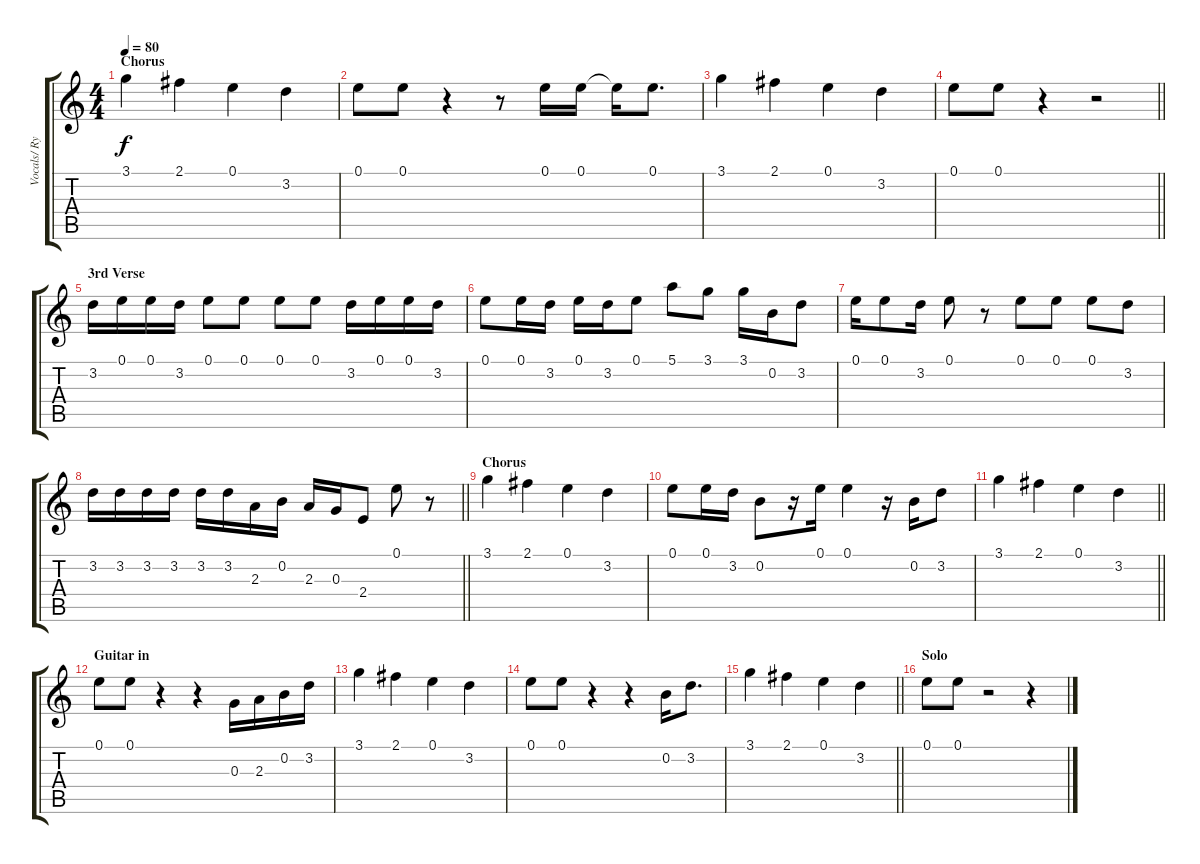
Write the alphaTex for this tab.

\track ("Vocals/ Rythm" "Vocals/ Ry") {instrument overdrivenguitar}
\staff {score tabs}
\tuning (E4 B3 G3 D3 A2 E2) {hide}
\ts (4 4)
\section ("" "Chorus")
\tempo 80
\clef g2
\ks c
3.1.4{dy f} 2.1.4 0.1.4 3.2.4 |
0.1.8 0.1.8 r.4 r.8 0.1.16 0.1.16 0.1{t}.16 0.1.8{d} |
3.1.4 2.1.4 0.1.4 3.2.4 |
\barLineRight lightlight
0.1.8 0.1.8 r.4 r.2 |
\section ("" "3rd Verse")
3.2.16 0.1.16 0.1.16 3.2.16 0.1.8 0.1.8 0.1.8 0.1.8 3.2.16 0.1.16 0.1.16 3.2.16 |
0.1.8 0.1.16 3.2.16 0.1.16 3.2.16 0.1.8 5.1.8 3.1.8 3.1.16 0.2.16 3.2.8 |
0.1.16 0.1.8 3.2.16 0.1.8 r.8 0.1.8 0.1.8 0.1.8 3.2.8 |
\barLineRight lightlight
3.2.16 3.2.16 3.2.16 3.2.16 3.2.16 3.2.16 2.3.16 0.2.16 2.3.16 0.3.16 2.4.8 0.1.8 r.8 |
\section ("" "Chorus")
3.1.4 2.1.4 0.1.4 3.2.4 |
0.1.8 0.1.16 3.2.16 0.2.8 r.16 0.1.16 0.1.4 r.16 0.2.16 3.2.8 |
\barLineRight lightlight
3.1.4 2.1.4 0.1.4 3.2.4 |
\section ("" "Guitar in")
0.1.8 0.1.8 r.4 r.4 0.3.16 2.3.16 0.2.16 3.2.16 |
3.1.4 2.1.4 0.1.4 3.2.4 |
0.1.8 0.1.8 r.4 r.4 0.2.16 3.2.8{d} |
\barLineRight lightlight
3.1.4 2.1.4 0.1.4 3.2.4 |
\section ("" "Solo")
0.1.8 0.1.8 r.2 r.4
